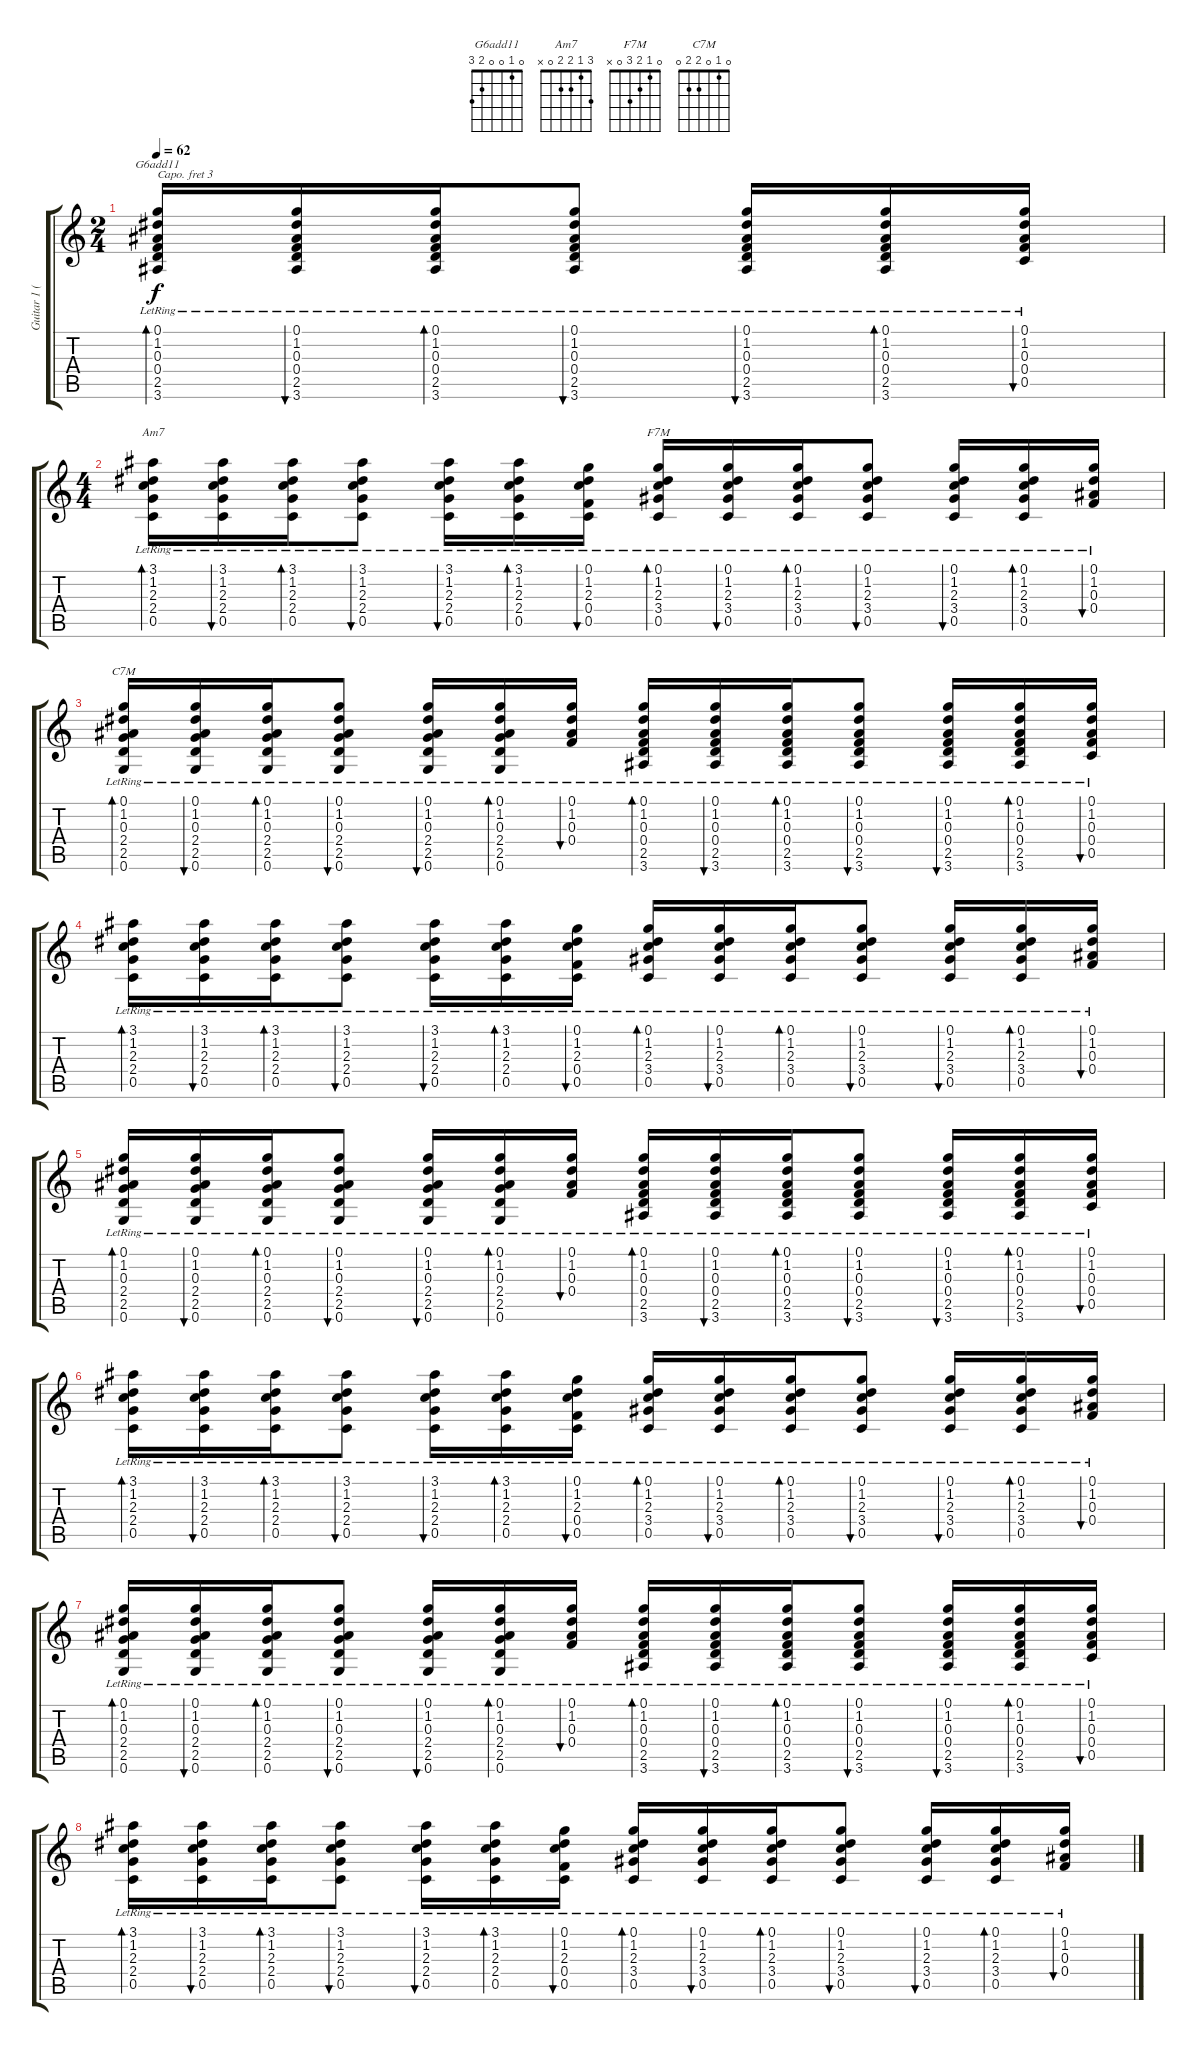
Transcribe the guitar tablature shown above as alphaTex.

\track ("Guitar 1 (Acoustic w/ Capo on 3)" "Guitar 1 (") {instrument acousticguitarsteel}
\staff {score tabs}
\capo 3
\tuning (E4 B3 G3 D3 A2 E2) {hide}
\chord ("G6add11" 0 1 0 0 2 3)
\chord ("Am7" 3 1 2 2 0 x)
\chord ("F7M" 0 1 2 3 0 x)
\chord ("C7M" 0 1 0 2 2 0)
\ts (2 4)
\tempo 62
\clef g2
\ks c
(0.1{lr} 1.2{lr} 0.3{lr} 0.4{lr} 2.5{lr} 3.6{lr}).16{bd 30 ch "G6add11" dy f} (0.1{lr} 1.2{lr} 0.3{lr} 0.4{lr} 2.5{lr} 3.6{lr}).16{bu 30} (0.1{lr} 1.2{lr} 0.3{lr} 0.4{lr} 2.5{lr} 3.6{lr}).16{bd 30} (0.1{lr} 1.2{lr} 0.3{lr} 0.4{lr} 2.5{lr} 3.6{lr}).8{bu 30} (0.1{lr} 1.2{lr} 0.3{lr} 0.4{lr} 2.5{lr} 3.6{lr}).16{bu 30} (0.1{lr} 1.2{lr} 0.3{lr} 0.4{lr} 2.5{lr} 3.6{lr}).16{bd 30} (0.1{lr} 1.2{lr} 0.3{lr} 0.4{lr} 0.5{lr}).16{bu 30} |
\ts (4 4)
(3.1{lr} 1.2{lr} 2.3{lr} 2.4{lr} 0.5{lr}).16{bd 30 ch "Am7"} (3.1{lr} 1.2{lr} 2.3{lr} 2.4{lr} 0.5{lr}).16{bu 30} (3.1{lr} 1.2{lr} 2.3{lr} 2.4{lr} 0.5{lr}).16{bd 30} (3.1{lr} 1.2{lr} 2.3{lr} 2.4{lr} 0.5{lr}).8{bu 30} (3.1{lr} 1.2{lr} 2.3{lr} 2.4{lr} 0.5{lr}).16{bu 30} (3.1{lr} 1.2{lr} 2.3{lr} 2.4{lr} 0.5{lr}).16{bd 30} (0.1{lr} 1.2{lr} 2.3{lr} 0.4{lr} 0.5{lr}).16{bu 30} (0.1{lr} 1.2{lr} 2.3{lr} 3.4{lr} 0.5{lr}).16{bd 30 ch "F7M"} (0.1{lr} 1.2{lr} 2.3{lr} 3.4{lr} 0.5{lr}).16{bu 30} (0.1{lr} 1.2{lr} 2.3{lr} 3.4{lr} 0.5{lr}).16{bd 30} (0.1{lr} 1.2{lr} 2.3{lr} 3.4{lr} 0.5{lr}).8{bu 30} (0.1{lr} 1.2{lr} 2.3{lr} 3.4{lr} 0.5{lr}).16{bu 30} (0.1{lr} 1.2{lr} 2.3{lr} 3.4{lr} 0.5{lr}).16{bd 30} (0.1{lr} 1.2{lr} 0.3{lr} 0.4{lr}).16{bu 30} |
(0.1{lr} 1.2{lr} 0.3{lr} 2.4{lr} 2.5{lr} 0.6{lr}).16{bd 30 ch "C7M"} (0.1{lr} 1.2{lr} 0.3{lr} 2.4{lr} 2.5{lr} 0.6{lr}).16{bu 30} (0.1{lr} 1.2{lr} 0.3{lr} 2.4{lr} 2.5{lr} 0.6{lr}).16{bd 30} (0.1{lr} 1.2{lr} 0.3{lr} 2.4{lr} 2.5{lr} 0.6{lr}).8{bu 30} (0.1{lr} 1.2{lr} 0.3{lr} 2.4{lr} 2.5{lr} 0.6{lr}).16{bu 30} (0.1{lr} 1.2{lr} 0.3{lr} 2.4{lr} 2.5{lr} 0.6{lr}).16{bd 30} (0.1{lr} 1.2{lr} 0.3{lr} 0.4{lr}).16{bu 30} (0.1{lr} 1.2{lr} 0.3{lr} 0.4{lr} 2.5{lr} 3.6{lr}).16{bd 30} (0.1{lr} 1.2{lr} 0.3{lr} 0.4{lr} 2.5{lr} 3.6{lr}).16{bu 30} (0.1{lr} 1.2{lr} 0.3{lr} 0.4{lr} 2.5{lr} 3.6{lr}).16{bd 30} (0.1{lr} 1.2{lr} 0.3{lr} 0.4{lr} 2.5{lr} 3.6{lr}).8{bu 30} (0.1{lr} 1.2{lr} 0.3{lr} 0.4{lr} 2.5{lr} 3.6{lr}).16{bu 30} (0.1{lr} 1.2{lr} 0.3{lr} 0.4{lr} 2.5{lr} 3.6{lr}).16{bd 30} (0.1{lr} 1.2{lr} 0.3{lr} 0.4{lr} 0.5{lr}).16{bu 30} |
(3.1{lr} 1.2{lr} 2.3{lr} 2.4{lr} 0.5{lr}).16{bd 30} (3.1{lr} 1.2{lr} 2.3{lr} 2.4{lr} 0.5{lr}).16{bu 30} (3.1{lr} 1.2{lr} 2.3{lr} 2.4{lr} 0.5{lr}).16{bd 30} (3.1{lr} 1.2{lr} 2.3{lr} 2.4{lr} 0.5{lr}).8{bu 30} (3.1{lr} 1.2{lr} 2.3{lr} 2.4{lr} 0.5{lr}).16{bu 30} (3.1{lr} 1.2{lr} 2.3{lr} 2.4{lr} 0.5{lr}).16{bd 30} (0.1{lr} 1.2{lr} 2.3{lr} 0.4{lr} 0.5{lr}).16{bu 30} (0.1{lr} 1.2{lr} 2.3{lr} 3.4{lr} 0.5{lr}).16{bd 30} (0.1{lr} 1.2{lr} 2.3{lr} 3.4{lr} 0.5{lr}).16{bu 30} (0.1{lr} 1.2{lr} 2.3{lr} 3.4{lr} 0.5{lr}).16{bd 30} (0.1{lr} 1.2{lr} 2.3{lr} 3.4{lr} 0.5{lr}).8{bu 30} (0.1{lr} 1.2{lr} 2.3{lr} 3.4{lr} 0.5{lr}).16{bu 30} (0.1{lr} 1.2{lr} 2.3{lr} 3.4{lr} 0.5{lr}).16{bd 30} (0.1{lr} 1.2{lr} 0.3{lr} 0.4{lr}).16{bu 30} |
(0.1{lr} 1.2{lr} 0.3{lr} 2.4{lr} 2.5{lr} 0.6{lr}).16{bd 30} (0.1{lr} 1.2{lr} 0.3{lr} 2.4{lr} 2.5{lr} 0.6{lr}).16{bu 30} (0.1{lr} 1.2{lr} 0.3{lr} 2.4{lr} 2.5{lr} 0.6{lr}).16{bd 30} (0.1{lr} 1.2{lr} 0.3{lr} 2.4{lr} 2.5{lr} 0.6{lr}).8{bu 30} (0.1{lr} 1.2{lr} 0.3{lr} 2.4{lr} 2.5{lr} 0.6{lr}).16{bu 30} (0.1{lr} 1.2{lr} 0.3{lr} 2.4{lr} 2.5{lr} 0.6{lr}).16{bd 30} (0.1{lr} 1.2{lr} 0.3{lr} 0.4{lr}).16{bu 30} (0.1{lr} 1.2{lr} 0.3{lr} 0.4{lr} 2.5{lr} 3.6{lr}).16{bd 30} (0.1{lr} 1.2{lr} 0.3{lr} 0.4{lr} 2.5{lr} 3.6{lr}).16{bu 30} (0.1{lr} 1.2{lr} 0.3{lr} 0.4{lr} 2.5{lr} 3.6{lr}).16{bd 30} (0.1{lr} 1.2{lr} 0.3{lr} 0.4{lr} 2.5{lr} 3.6{lr}).8{bu 30} (0.1{lr} 1.2{lr} 0.3{lr} 0.4{lr} 2.5{lr} 3.6{lr}).16{bu 30} (0.1{lr} 1.2{lr} 0.3{lr} 0.4{lr} 2.5{lr} 3.6{lr}).16{bd 30} (0.1{lr} 1.2{lr} 0.3{lr} 0.4{lr} 0.5{lr}).16{bu 30} |
(3.1{lr} 1.2{lr} 2.3{lr} 2.4{lr} 0.5{lr}).16{bd 30} (3.1{lr} 1.2{lr} 2.3{lr} 2.4{lr} 0.5{lr}).16{bu 30} (3.1{lr} 1.2{lr} 2.3{lr} 2.4{lr} 0.5{lr}).16{bd 30} (3.1{lr} 1.2{lr} 2.3{lr} 2.4{lr} 0.5{lr}).8{bu 30} (3.1{lr} 1.2{lr} 2.3{lr} 2.4{lr} 0.5{lr}).16{bu 30} (3.1{lr} 1.2{lr} 2.3{lr} 2.4{lr} 0.5{lr}).16{bd 30} (0.1{lr} 1.2{lr} 2.3{lr} 0.4{lr} 0.5{lr}).16{bu 30} (0.1{lr} 1.2{lr} 2.3{lr} 3.4{lr} 0.5{lr}).16{bd 30} (0.1{lr} 1.2{lr} 2.3{lr} 3.4{lr} 0.5{lr}).16{bu 30} (0.1{lr} 1.2{lr} 2.3{lr} 3.4{lr} 0.5{lr}).16{bd 30} (0.1{lr} 1.2{lr} 2.3{lr} 3.4{lr} 0.5{lr}).8{bu 30} (0.1{lr} 1.2{lr} 2.3{lr} 3.4{lr} 0.5{lr}).16{bu 30} (0.1{lr} 1.2{lr} 2.3{lr} 3.4{lr} 0.5{lr}).16{bd 30} (0.1{lr} 1.2{lr} 0.3{lr} 0.4{lr}).16{bu 30} |
(0.1{lr} 1.2{lr} 0.3{lr} 2.4{lr} 2.5{lr} 0.6{lr}).16{bd 30} (0.1{lr} 1.2{lr} 0.3{lr} 2.4{lr} 2.5{lr} 0.6{lr}).16{bu 30} (0.1{lr} 1.2{lr} 0.3{lr} 2.4{lr} 2.5{lr} 0.6{lr}).16{bd 30} (0.1{lr} 1.2{lr} 0.3{lr} 2.4{lr} 2.5{lr} 0.6{lr}).8{bu 30} (0.1{lr} 1.2{lr} 0.3{lr} 2.4{lr} 2.5{lr} 0.6{lr}).16{bu 30} (0.1{lr} 1.2{lr} 0.3{lr} 2.4{lr} 2.5{lr} 0.6{lr}).16{bd 30} (0.1{lr} 1.2{lr} 0.3{lr} 0.4{lr}).16{bu 30} (0.1{lr} 1.2{lr} 0.3{lr} 0.4{lr} 2.5{lr} 3.6{lr}).16{bd 30} (0.1{lr} 1.2{lr} 0.3{lr} 0.4{lr} 2.5{lr} 3.6{lr}).16{bu 30} (0.1{lr} 1.2{lr} 0.3{lr} 0.4{lr} 2.5{lr} 3.6{lr}).16{bd 30} (0.1{lr} 1.2{lr} 0.3{lr} 0.4{lr} 2.5{lr} 3.6{lr}).8{bu 30} (0.1{lr} 1.2{lr} 0.3{lr} 0.4{lr} 2.5{lr} 3.6{lr}).16{bu 30} (0.1{lr} 1.2{lr} 0.3{lr} 0.4{lr} 2.5{lr} 3.6{lr}).16{bd 30} (0.1{lr} 1.2{lr} 0.3{lr} 0.4{lr} 0.5{lr}).16{bu 30} |
(3.1{lr} 1.2{lr} 2.3{lr} 2.4{lr} 0.5{lr}).16{bd 30} (3.1{lr} 1.2{lr} 2.3{lr} 2.4{lr} 0.5{lr}).16{bu 30} (3.1{lr} 1.2{lr} 2.3{lr} 2.4{lr} 0.5{lr}).16{bd 30} (3.1{lr} 1.2{lr} 2.3{lr} 2.4{lr} 0.5{lr}).8{bu 30} (3.1{lr} 1.2{lr} 2.3{lr} 2.4{lr} 0.5{lr}).16{bu 30} (3.1{lr} 1.2{lr} 2.3{lr} 2.4{lr} 0.5{lr}).16{bd 30} (0.1{lr} 1.2{lr} 2.3{lr} 0.4{lr} 0.5{lr}).16{bu 30} (0.1{lr} 1.2{lr} 2.3{lr} 3.4{lr} 0.5{lr}).16{bd 30} (0.1{lr} 1.2{lr} 2.3{lr} 3.4{lr} 0.5{lr}).16{bu 30} (0.1{lr} 1.2{lr} 2.3{lr} 3.4{lr} 0.5{lr}).16{bd 30} (0.1{lr} 1.2{lr} 2.3{lr} 3.4{lr} 0.5{lr}).8{bu 30} (0.1{lr} 1.2{lr} 2.3{lr} 3.4{lr} 0.5{lr}).16{bu 30} (0.1{lr} 1.2{lr} 2.3{lr} 3.4{lr} 0.5{lr}).16{bd 30} (0.1{lr} 1.2{lr} 0.3{lr} 0.4{lr}).16{bu 30}
